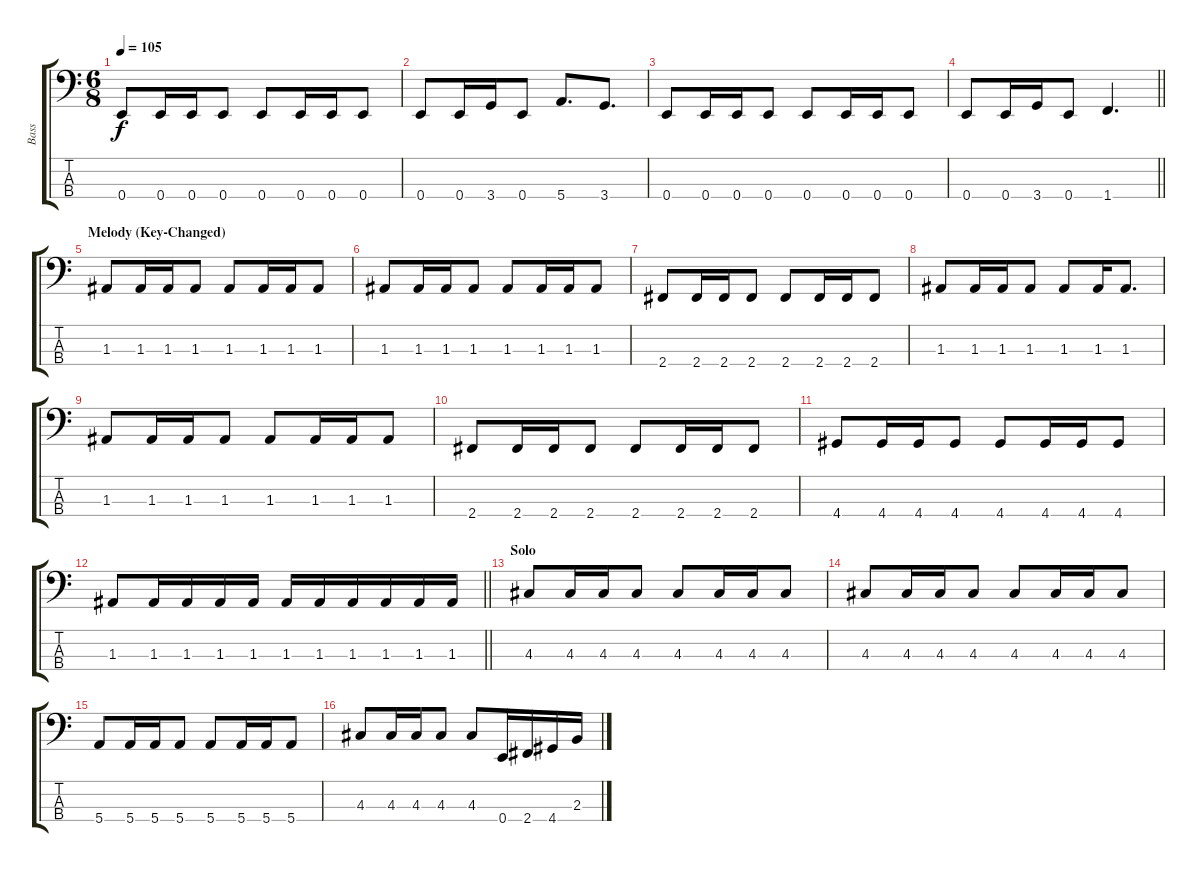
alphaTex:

\track ("Bass" "Bass") {instrument electricbassfinger}
\staff {score tabs}
\tuning (G2 D2 A1 E1) {hide}
\ts (6 8)
\tempo 105
\clef f4
\ks c
0.4.8{dy f} 0.4.16 0.4.16 0.4.8 0.4.8 0.4.16 0.4.16 0.4.8 |
0.4.8 0.4.16 3.4.16 0.4.8 5.4.8{d} 3.4.8{d} |
0.4.8 0.4.16 0.4.16 0.4.8 0.4.8 0.4.16 0.4.16 0.4.8 |
\barLineRight lightlight
0.4.8 0.4.16 3.4.16 0.4.8 1.4.4{d} |
\section ("" "Melody (Key-Changed)")
1.3.8 1.3.16 1.3.16 1.3.8 1.3.8 1.3.16 1.3.16 1.3.8 |
1.3.8 1.3.16 1.3.16 1.3.8 1.3.8 1.3.16 1.3.16 1.3.8 |
2.4.8 2.4.16 2.4.16 2.4.8 2.4.8 2.4.16 2.4.16 2.4.8 |
1.3.8 1.3.16 1.3.16 1.3.8 1.3.8 1.3.16 1.3.8{d} |
1.3.8 1.3.16 1.3.16 1.3.8 1.3.8 1.3.16 1.3.16 1.3.8 |
2.4.8 2.4.16 2.4.16 2.4.8 2.4.8 2.4.16 2.4.16 2.4.8 |
4.4.8 4.4.16 4.4.16 4.4.8 4.4.8 4.4.16 4.4.16 4.4.8 |
\barLineRight lightlight
1.3.8 1.3.16 1.3.16 1.3.16 1.3.16 1.3.16 1.3.16 1.3.16 1.3.16 1.3.16 1.3.16 |
\section ("" "Solo")
4.3.8 4.3.16 4.3.16 4.3.8 4.3.8 4.3.16 4.3.16 4.3.8 |
4.3.8 4.3.16 4.3.16 4.3.8 4.3.8 4.3.16 4.3.16 4.3.8 |
5.4.8 5.4.16 5.4.16 5.4.8 5.4.8 5.4.16 5.4.16 5.4.8 |
4.3.8 4.3.16 4.3.16 4.3.8 4.3.8 0.4.16 2.4.16 4.4.16 2.3.16
